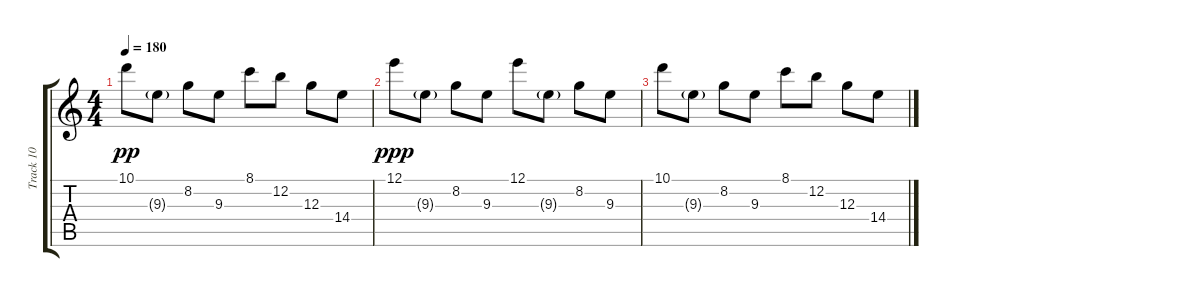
\track ("Track 10" "Track 10") {instrument acousticguitarsteel}
\staff {score tabs}
\tuning (E4 B3 G3 D3 A2 D2) {hide}
\ts (4 4)
\tempo 180
\clef g2
\ks c
10.1.8{dy pp} 9.3{g}.8 8.2.8 9.3.8 8.1.8 12.2.8 12.3.8 14.4.8 |
12.1.8{dy ppp} 9.3{g}.8 8.2.8 9.3.8 12.1.8 9.3{g}.8 8.2.8 9.3.8 |
10.1.8 9.3{g}.8 8.2.8 9.3.8 8.1.8 12.2.8 12.3.8 14.4.8
